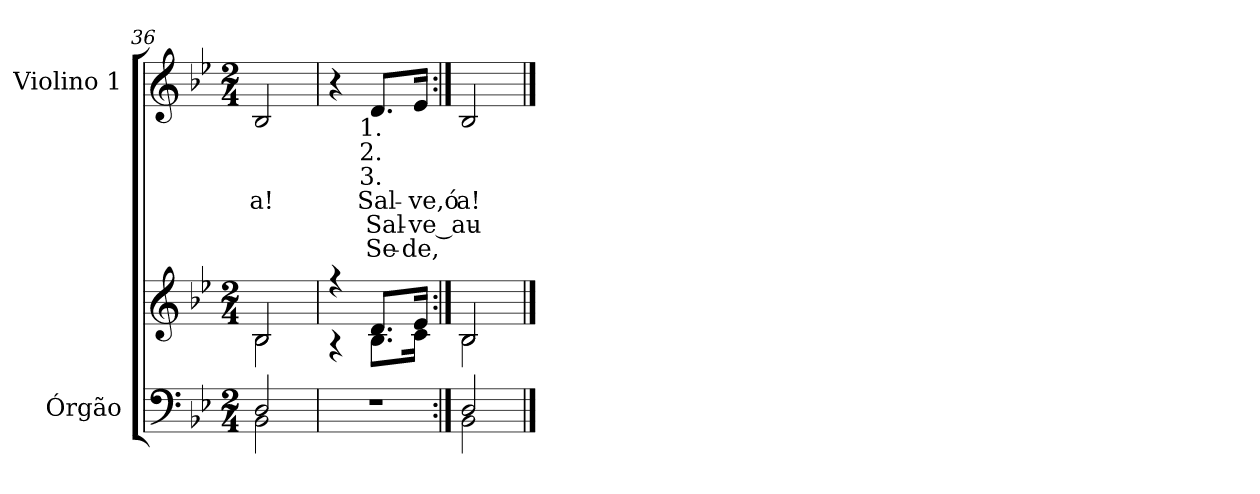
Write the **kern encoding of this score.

**kern	**kern	**kern	**text	**text	**text
*part2	*part2	*part1	*part1	*part1	*part1
*staff3	*staff2	*staff1	*staff1	*staff1	*staff1
*I"Órgão	*	*I"Violino 1	*	*	*
*I'Órg.	*	*I'Vno. 1	*	*	*
*clefF4	*clefG2	*clefG2	*	*	*
*k[b-e-]	*k[b-e-]	*k[b-e-]	*	*	*
*B-:	*B-:	*B-:	*	*	*
*M2/4	*M2/4	*M2/4	*	*	*
=36	=36	=36	=36	=36	=36
*^	*^	*	*	*	*
!	!	!	!	!	!LO:LY:b:color=#000000	!	!
2Di/	2BB-i\	2B-i/	2B-i\	2B-i/	-a!	.	.
=37	=37	=37	=37	=37	=37	=37	=37
!LO:N:vis=1	!	!	!	!	!	!	!
*v	*v	*	*	*	*	*	*
2r	4r	4r	4r	.	.	.
!	!	!	!LO:TX:b:cj:t=1.	!	!	!
!	!	!	!LO:TX:b:cj:t=2.	!	!	!
!	!	!	!LO:TX:b:cj:t=3.	!	!	!
!	!	!	!	!LO:LY:b:color=#000000	!LO:LY:b:color=#000000	!LO:LY:b:color=#000000
.	8.di/L	8.B-i\L	8.di/L	Sal-	Sal-	Se-
!	!	!	!	!LO:LY:b:color=#000000	!LO:LY:b:color=#000000	!LO:LY:b:color=#000000
.	16e-i/Jk	16ci\Jk	16e-i/Jk	-ve,ó	-ve_au-	-de,
=38:|!	=38:|!	=38:|!	=38:|!	=38:|!	=38:|!	=38:|!
*^	*	*	*	*	*	*
!	!	!	!	!	!LO:LY:b:color=#000000	!	!
2Di/	2BB-i\	2B-i/	2B-i\	2B-i/	a!	.	.
*v	*v	*	*	*	*	*	*
*	*v	*v	*	*	*	*
==	==	==	==	==	==
*-	*-	*-	*-	*-	*-
